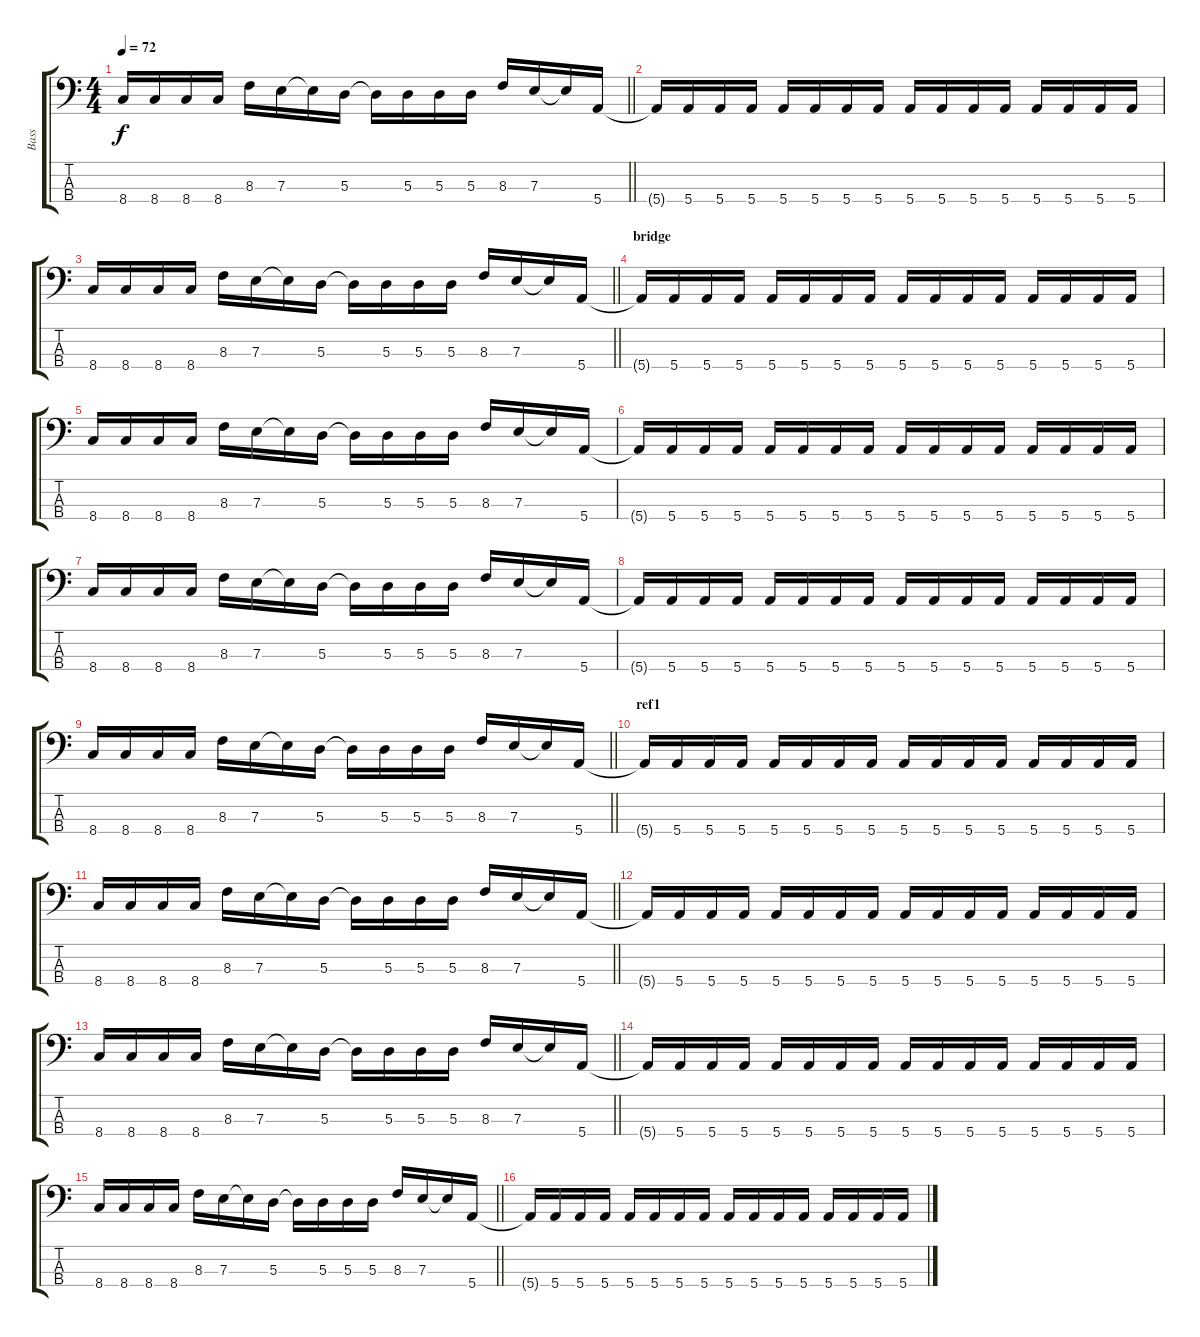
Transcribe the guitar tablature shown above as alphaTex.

\track ("Bass" "Bass") {instrument electricbassfinger}
\staff {score tabs}
\tuning (G2 D2 A1 E1) {hide}
\ts (4 4)
\tempo 72
\clef f4
\barLineRight lightlight
\ks c
8.4.16{dy f} 8.4.16 8.4.16 8.4.16 8.3.16 7.3.16 7.3{t}.16 5.3.16 5.3{t}.16 5.3.16 5.3.16 5.3.16 8.3.16 7.3.16 7.3{t}.16 5.4.16 |
5.4{t}.16 5.4.16 5.4.16 5.4.16 5.4.16 5.4.16 5.4.16 5.4.16 5.4.16 5.4.16 5.4.16 5.4.16 5.4.16 5.4.16 5.4.16 5.4.16 |
\barLineRight lightlight
8.4.16 8.4.16 8.4.16 8.4.16 8.3.16 7.3.16 7.3{t}.16 5.3.16 5.3{t}.16 5.3.16 5.3.16 5.3.16 8.3.16 7.3.16 7.3{t}.16 5.4.16 |
\section ("" "bridge")
5.4{t}.16 5.4.16 5.4.16 5.4.16 5.4.16 5.4.16 5.4.16 5.4.16 5.4.16 5.4.16 5.4.16 5.4.16 5.4.16 5.4.16 5.4.16 5.4.16 |
8.4.16 8.4.16 8.4.16 8.4.16 8.3.16 7.3.16 7.3{t}.16 5.3.16 5.3{t}.16 5.3.16 5.3.16 5.3.16 8.3.16 7.3.16 7.3{t}.16 5.4.16 |
5.4{t}.16 5.4.16 5.4.16 5.4.16 5.4.16 5.4.16 5.4.16 5.4.16 5.4.16 5.4.16 5.4.16 5.4.16 5.4.16 5.4.16 5.4.16 5.4.16 |
8.4.16 8.4.16 8.4.16 8.4.16 8.3.16 7.3.16 7.3{t}.16 5.3.16 5.3{t}.16 5.3.16 5.3.16 5.3.16 8.3.16 7.3.16 7.3{t}.16 5.4.16 |
5.4{t}.16 5.4.16 5.4.16 5.4.16 5.4.16 5.4.16 5.4.16 5.4.16 5.4.16 5.4.16 5.4.16 5.4.16 5.4.16 5.4.16 5.4.16 5.4.16 |
\barLineRight lightlight
8.4.16 8.4.16 8.4.16 8.4.16 8.3.16 7.3.16 7.3{t}.16 5.3.16 5.3{t}.16 5.3.16 5.3.16 5.3.16 8.3.16 7.3.16 7.3{t}.16 5.4.16 |
\section ("" "ref1")
5.4{t}.16 5.4.16 5.4.16 5.4.16 5.4.16 5.4.16 5.4.16 5.4.16 5.4.16 5.4.16 5.4.16 5.4.16 5.4.16 5.4.16 5.4.16 5.4.16 |
\barLineRight lightlight
8.4.16 8.4.16 8.4.16 8.4.16 8.3.16 7.3.16 7.3{t}.16 5.3.16 5.3{t}.16 5.3.16 5.3.16 5.3.16 8.3.16 7.3.16 7.3{t}.16 5.4.16 |
5.4{t}.16 5.4.16 5.4.16 5.4.16 5.4.16 5.4.16 5.4.16 5.4.16 5.4.16 5.4.16 5.4.16 5.4.16 5.4.16 5.4.16 5.4.16 5.4.16 |
\barLineRight lightlight
8.4.16 8.4.16 8.4.16 8.4.16 8.3.16 7.3.16 7.3{t}.16 5.3.16 5.3{t}.16 5.3.16 5.3.16 5.3.16 8.3.16 7.3.16 7.3{t}.16 5.4.16 |
5.4{t}.16 5.4.16 5.4.16 5.4.16 5.4.16 5.4.16 5.4.16 5.4.16 5.4.16 5.4.16 5.4.16 5.4.16 5.4.16 5.4.16 5.4.16 5.4.16 |
\barLineRight lightlight
8.4.16 8.4.16 8.4.16 8.4.16 8.3.16 7.3.16 7.3{t}.16 5.3.16 5.3{t}.16 5.3.16 5.3.16 5.3.16 8.3.16 7.3.16 7.3{t}.16 5.4.16 |
5.4{t}.16 5.4.16 5.4.16 5.4.16 5.4.16 5.4.16 5.4.16 5.4.16 5.4.16 5.4.16 5.4.16 5.4.16 5.4.16 5.4.16 5.4.16 5.4.16
